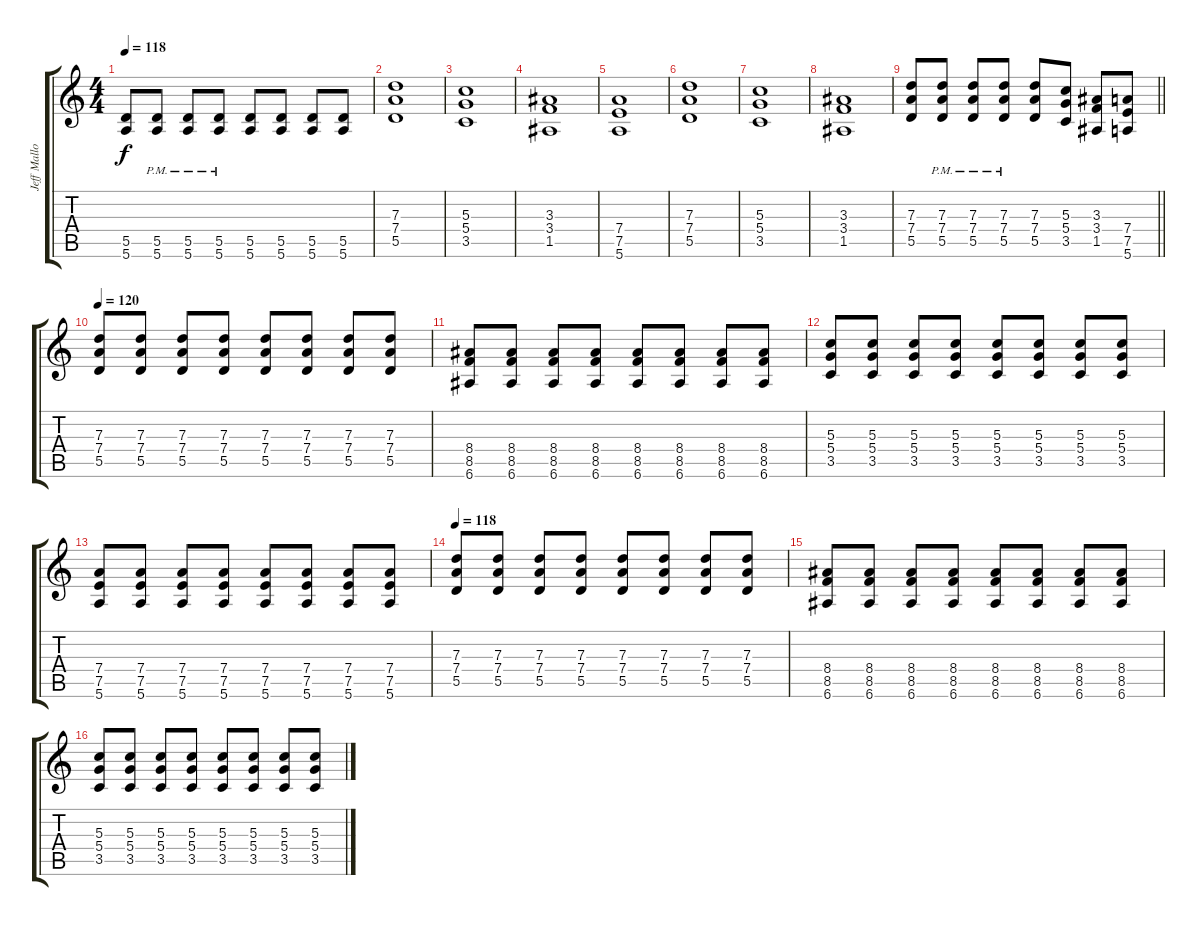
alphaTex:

\track ("Jeff Mallow (Rhythm Guitar)" "Jeff Mallo") {instrument overdrivenguitar}
\staff {score tabs}
\tuning (E4 B3 G3 D3 A2 E2) {hide}
\ts (4 4)
\tempo 118
\clef g2
\ks c
(5.5 5.6).8{dy f} (5.5{pm} 5.6{pm}).8 (5.5{pm} 5.6{pm}).8 (5.5{pm} 5.6{pm}).8 (5.5 5.6).8 (5.5 5.6).8 (5.5 5.6).8 (5.5 5.6).8 |
(7.3 7.4 5.5).1 |
(5.3 5.4 3.5).1 |
(3.3 3.4 1.5).1 |
(7.4 7.5 5.6).1 |
(7.3 7.4 5.5).1 |
(5.3 5.4 3.5).1 |
(3.3 3.4 1.5).1 |
\barLineRight lightlight
(7.3 7.4 5.5).8 (7.3{pm} 7.4{pm} 5.5{pm}).8 (7.3{pm} 7.4{pm} 5.5{pm}).8 (7.3{pm} 7.4{pm} 5.5{pm}).8 (7.3 7.4 5.5).8 (5.3 5.4 3.5).8 (3.3 3.4 1.5).8 (7.4 7.5 5.6).8 |
\tempo 114
\tempo 120
(7.3 7.4 5.5).8{instrument overdrivenguitar} (7.3 7.4 5.5).8 (7.3 7.4 5.5).8 (7.3 7.4 5.5).8 (7.3 7.4 5.5).8 (7.3 7.4 5.5).8 (7.3 7.4 5.5).8 (7.3 7.4 5.5).8 |
(8.4 8.5 6.6).8 (8.4 8.5 6.6).8 (8.4 8.5 6.6).8 (8.4 8.5 6.6).8 (8.4 8.5 6.6).8 (8.4 8.5 6.6).8 (8.4 8.5 6.6).8 (8.4 8.5 6.6).8 |
(5.3 5.4 3.5).8 (5.3 5.4 3.5).8 (5.3 5.4 3.5).8 (5.3 5.4 3.5).8 (5.3 5.4 3.5).8 (5.3 5.4 3.5).8 (5.3 5.4 3.5).8 (5.3 5.4 3.5).8 |
(7.4 7.5 5.6).8 (7.4 7.5 5.6).8 (7.4 7.5 5.6).8 (7.4 7.5 5.6).8 (7.4 7.5 5.6).8 (7.4 7.5 5.6).8 (7.4 7.5 5.6).8 (7.4 7.5 5.6).8 |
\tempo 118
(7.3 7.4 5.5).8{instrument overdrivenguitar} (7.3 7.4 5.5).8 (7.3 7.4 5.5).8 (7.3 7.4 5.5).8 (7.3 7.4 5.5).8 (7.3 7.4 5.5).8 (7.3 7.4 5.5).8 (7.3 7.4 5.5).8 |
(8.4 8.5 6.6).8 (8.4 8.5 6.6).8 (8.4 8.5 6.6).8 (8.4 8.5 6.6).8 (8.4 8.5 6.6).8 (8.4 8.5 6.6).8 (8.4 8.5 6.6).8 (8.4 8.5 6.6).8 |
(5.3 5.4 3.5).8 (5.3 5.4 3.5).8 (5.3 5.4 3.5).8 (5.3 5.4 3.5).8 (5.3 5.4 3.5).8 (5.3 5.4 3.5).8 (5.3 5.4 3.5).8 (5.3 5.4 3.5).8
